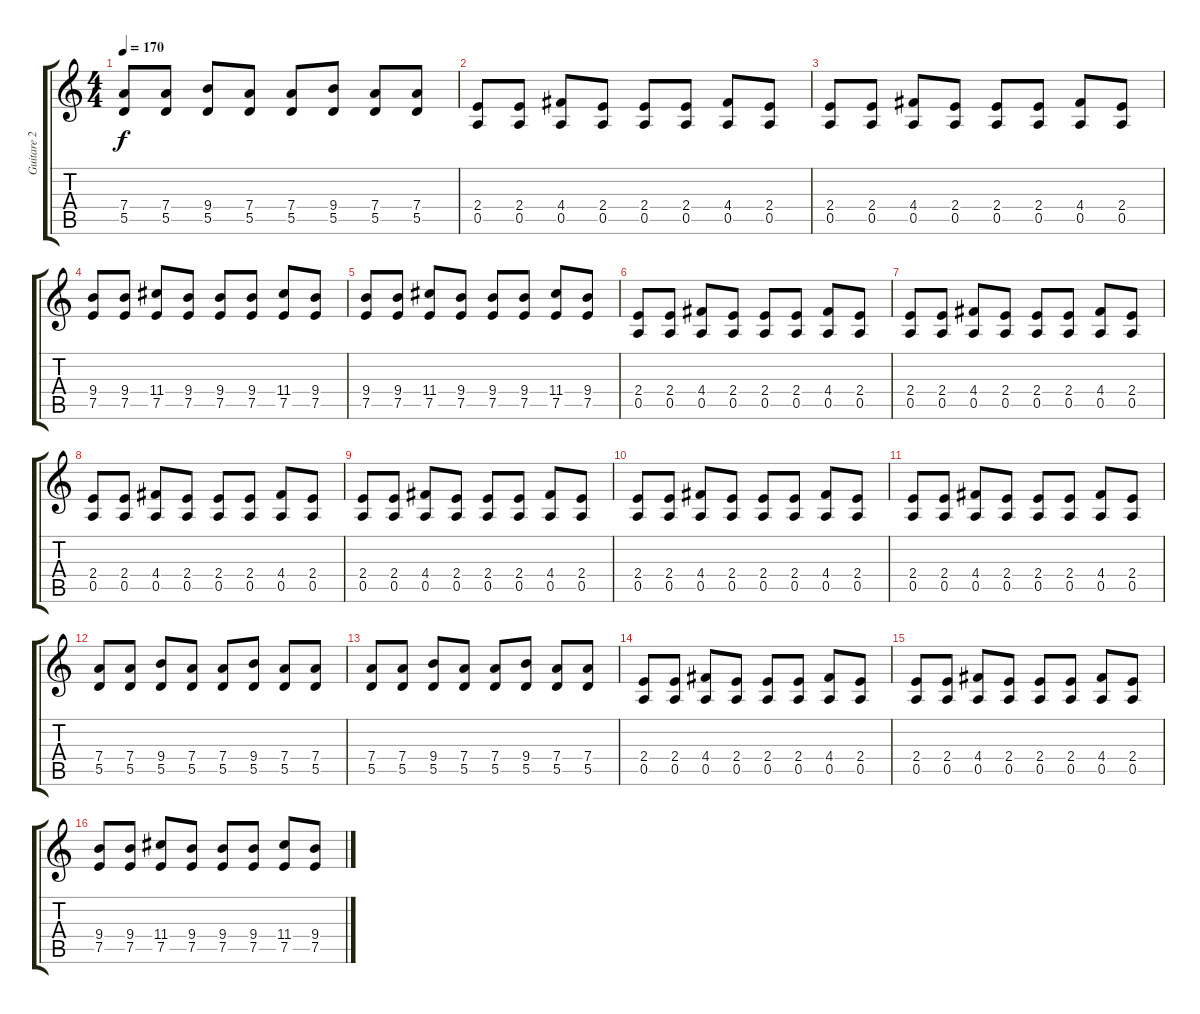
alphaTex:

\track ("Guitare 2" "Guitare 2") {instrument overdrivenguitar}
\staff {score tabs}
\tuning (E4 B3 G3 D3 A2 E2) {hide}
\ts (4 4)
\tempo 170
\clef g2
\ks c
(7.4 5.5).8{dy f} (7.4 5.5).8 (9.4 5.5).8 (7.4 5.5).8 (7.4 5.5).8 (9.4 5.5).8 (7.4 5.5).8 (7.4 5.5).8 |
(2.4 0.5).8 (2.4 0.5).8 (4.4 0.5).8 (2.4 0.5).8 (2.4 0.5).8 (2.4 0.5).8 (4.4 0.5).8 (2.4 0.5).8 |
(2.4 0.5).8 (2.4 0.5).8 (4.4 0.5).8 (2.4 0.5).8 (2.4 0.5).8 (2.4 0.5).8 (4.4 0.5).8 (2.4 0.5).8 |
(9.4 7.5).8 (9.4 7.5).8 (11.4 7.5).8 (9.4 7.5).8 (9.4 7.5).8 (9.4 7.5).8 (11.4 7.5).8 (9.4 7.5).8 |
(9.4 7.5).8 (9.4 7.5).8 (11.4 7.5).8 (9.4 7.5).8 (9.4 7.5).8 (9.4 7.5).8 (11.4 7.5).8 (9.4 7.5).8 |
(2.4 0.5).8 (2.4 0.5).8 (4.4 0.5).8 (2.4 0.5).8 (2.4 0.5).8 (2.4 0.5).8 (4.4 0.5).8 (2.4 0.5).8 |
(2.4 0.5).8 (2.4 0.5).8 (4.4 0.5).8 (2.4 0.5).8 (2.4 0.5).8 (2.4 0.5).8 (4.4 0.5).8 (2.4 0.5).8 |
(2.4 0.5).8 (2.4 0.5).8 (4.4 0.5).8 (2.4 0.5).8 (2.4 0.5).8 (2.4 0.5).8 (4.4 0.5).8 (2.4 0.5).8 |
(2.4 0.5).8 (2.4 0.5).8 (4.4 0.5).8 (2.4 0.5).8 (2.4 0.5).8 (2.4 0.5).8 (4.4 0.5).8 (2.4 0.5).8 |
(2.4 0.5).8 (2.4 0.5).8 (4.4 0.5).8 (2.4 0.5).8 (2.4 0.5).8 (2.4 0.5).8 (4.4 0.5).8 (2.4 0.5).8 |
(2.4 0.5).8 (2.4 0.5).8 (4.4 0.5).8 (2.4 0.5).8 (2.4 0.5).8 (2.4 0.5).8 (4.4 0.5).8 (2.4 0.5).8 |
(7.4 5.5).8 (7.4 5.5).8 (9.4 5.5).8 (7.4 5.5).8 (7.4 5.5).8 (9.4 5.5).8 (7.4 5.5).8 (7.4 5.5).8 |
(7.4 5.5).8 (7.4 5.5).8 (9.4 5.5).8 (7.4 5.5).8 (7.4 5.5).8 (9.4 5.5).8 (7.4 5.5).8 (7.4 5.5).8 |
(2.4 0.5).8 (2.4 0.5).8 (4.4 0.5).8 (2.4 0.5).8 (2.4 0.5).8 (2.4 0.5).8 (4.4 0.5).8 (2.4 0.5).8 |
(2.4 0.5).8 (2.4 0.5).8 (4.4 0.5).8 (2.4 0.5).8 (2.4 0.5).8 (2.4 0.5).8 (4.4 0.5).8 (2.4 0.5).8 |
(9.4 7.5).8 (9.4 7.5).8 (11.4 7.5).8 (9.4 7.5).8 (9.4 7.5).8 (9.4 7.5).8 (11.4 7.5).8 (9.4 7.5).8
